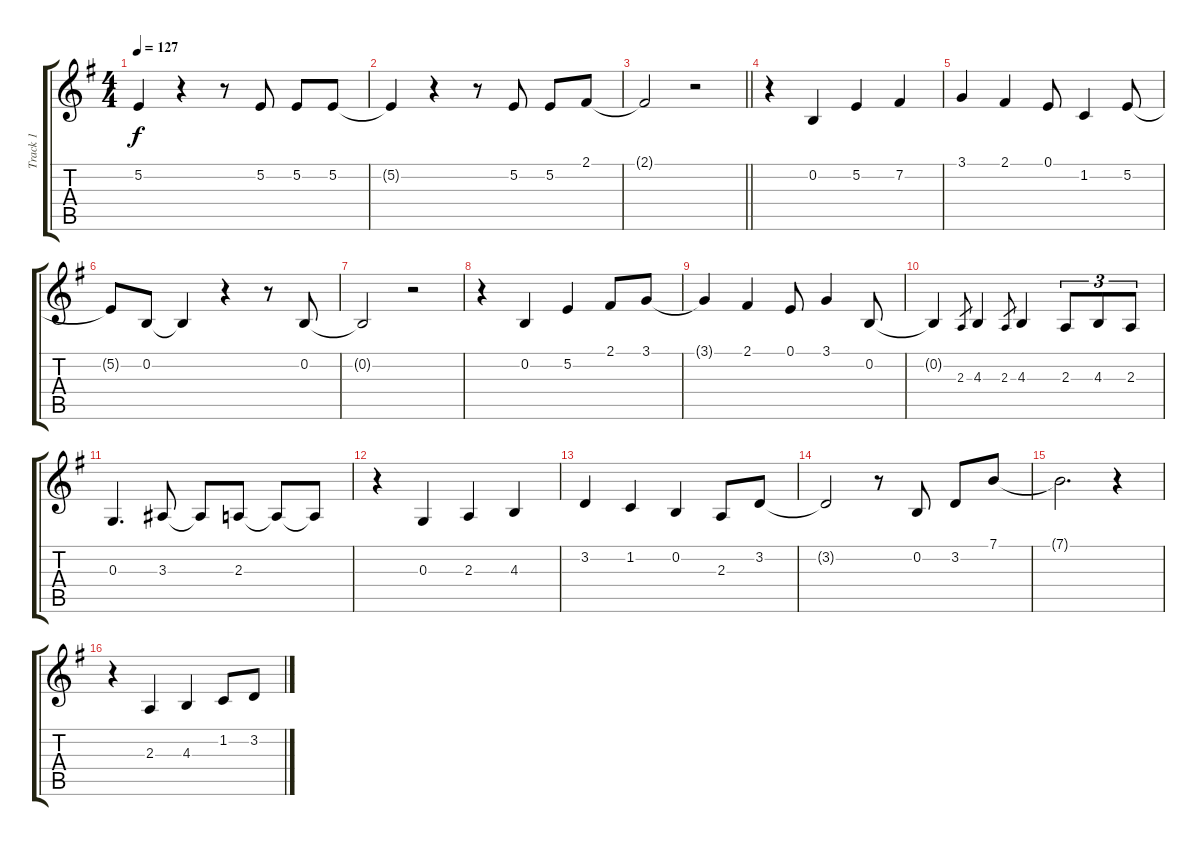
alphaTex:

\track ("Track 1" "Track 1") {instrument tenorsax}
\staff {score tabs}
\tuning (E4 B3 G3 D3 A2 E2) {hide}
\ts (4 4)
\tempo 127
\clef g2
\ks g
5.2{t}.4{dy f} r.4 r.8 5.2.8 5.2.8 5.2.8 |
5.2{t}.4 r.4 r.8 5.2.8 5.2.8 2.1.8 |
\barLineRight lightlight
2.1{t}.2 r.2 |
r.4 0.2.4 5.2.4 7.2.4 |
3.1.4 2.1.4 0.1.8 1.2.4 5.2.8 |
5.2{t}.8 0.2.8 0.2{t}.4 r.4 r.8 0.2.8 |
0.2{t}.2 r.2 |
r.4 0.2.4 5.2.4 2.1.8 3.1.8 |
3.1{t}.4 2.1.4 0.1.8 3.1.4 0.2.8 |
0.2{t}.4 2.3.8{gr} 4.3.4 2.3.8{gr} 4.3.4 2.3.8{tu (3 2)} 4.3.8{tu (3 2)} 2.3.8{tu (3 2)} |
0.3.4{d} 3.3.8 3.3{t}.8 2.3.8 2.3{t}.8 2.3{t}.8 |
r.4 0.3.4 2.3.4 4.3.4 |
3.2.4 1.2.4 0.2.4 2.3.8 3.2.8 |
3.2{t}.2 r.8 0.2.8 3.2.8 7.1.8 |
7.1{t}.2{d} r.4 |
r.4 2.3.4 4.3.4 1.2.8 3.2.8
